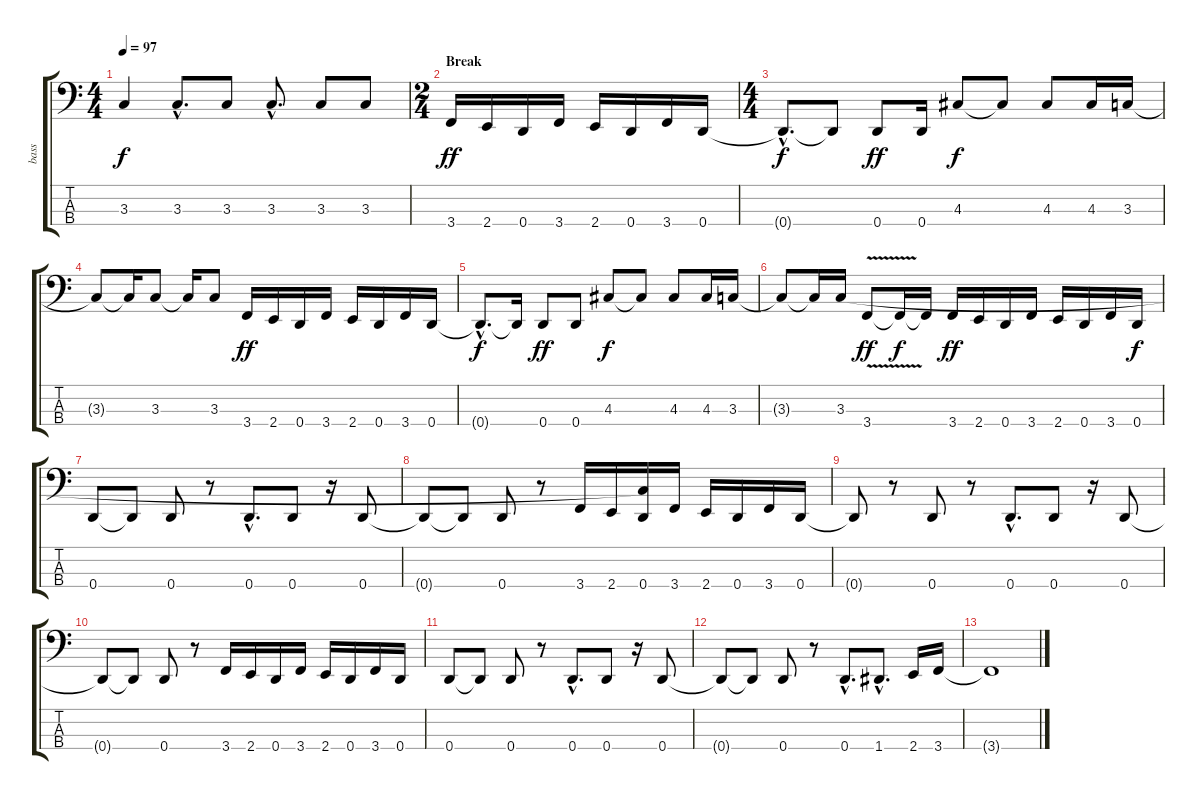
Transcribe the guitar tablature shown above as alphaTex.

\track ("bass" "bass") {instrument electricbassfinger}
\staff {score tabs}
\tuning (G2 D2 A1 D1) {hide}
\ts (4 4)
\tempo 97
\clef f4
\ks c
3.3.4{dy f} 3.3{hac}.8{d} 3.3.8 3.3{hac}.8{d} 3.3.8 3.3.8 |
\ts (2 4)
\section ("" "Break")
3.4.16{dy ff} 2.4.16 0.4.16 3.4.16 2.4.16 0.4.16 3.4.16 0.4.16 |
\ts (4 4)
0.4{hac t}.8{d dy f} 0.4{t}.8 0.4.8{dy ff} 0.4.16 4.3.8{dy f} 4.3{t}.8 4.3.8 4.3.16 3.3.16 |
3.3{t}.8 3.3{t}.16 3.3.8 3.3{t}.16 3.3.8 3.4.16{dy ff} 2.4.16 0.4.16 3.4.16 2.4.16 0.4.16 3.4.16 0.4.16 |
0.4{hac t}.8{d dy f} 0.4{t}.16 0.4.8{dy ff} 0.4.8 4.3.8{dy f} 4.3{t}.8 4.3.8 4.3.16 3.3.16 |
3.3{t}.8 3.3{t}.16 3.3.16 3.4{v}.8{dy ff} 3.4{t}.16{dy f} 3.4{t}.16 3.4.16{dy ff} 2.4.16 0.4.16 3.4.16 2.4.16 0.4.16 3.4.16 0.4.16{dy f} |
0.4.8 0.4{t}.8 0.4.8 r.8 0.4{hac}.8{d} 0.4.8 r.16 0.4.8 |
0.4{t}.8 0.4{t}.8 0.4.8 r.8 3.4.16 2.4.16 (3.3{t} 0.4).16 3.4.16 2.4.16 0.4.16 3.4.16 0.4.16 |
0.4{t}.8 r.8 0.4.8 r.8 0.4{hac}.8{d} 0.4.8 r.16 0.4.8 |
0.4{t}.8 0.4{t}.8 0.4.8 r.8 3.4.16 2.4.16 0.4.16 3.4.16 2.4.16 0.4.16 3.4.16 0.4.16 |
0.4.8 0.4{t}.8 0.4.8 r.8 0.4{hac}.8{d} 0.4.8 r.16 0.4.8 |
0.4{t}.8 0.4{t}.8 0.4.8 r.8 0.4{hac}.8{d} 1.4{hac}.8{d} 2.4.16 3.4.16 |
3.4{t}.1
